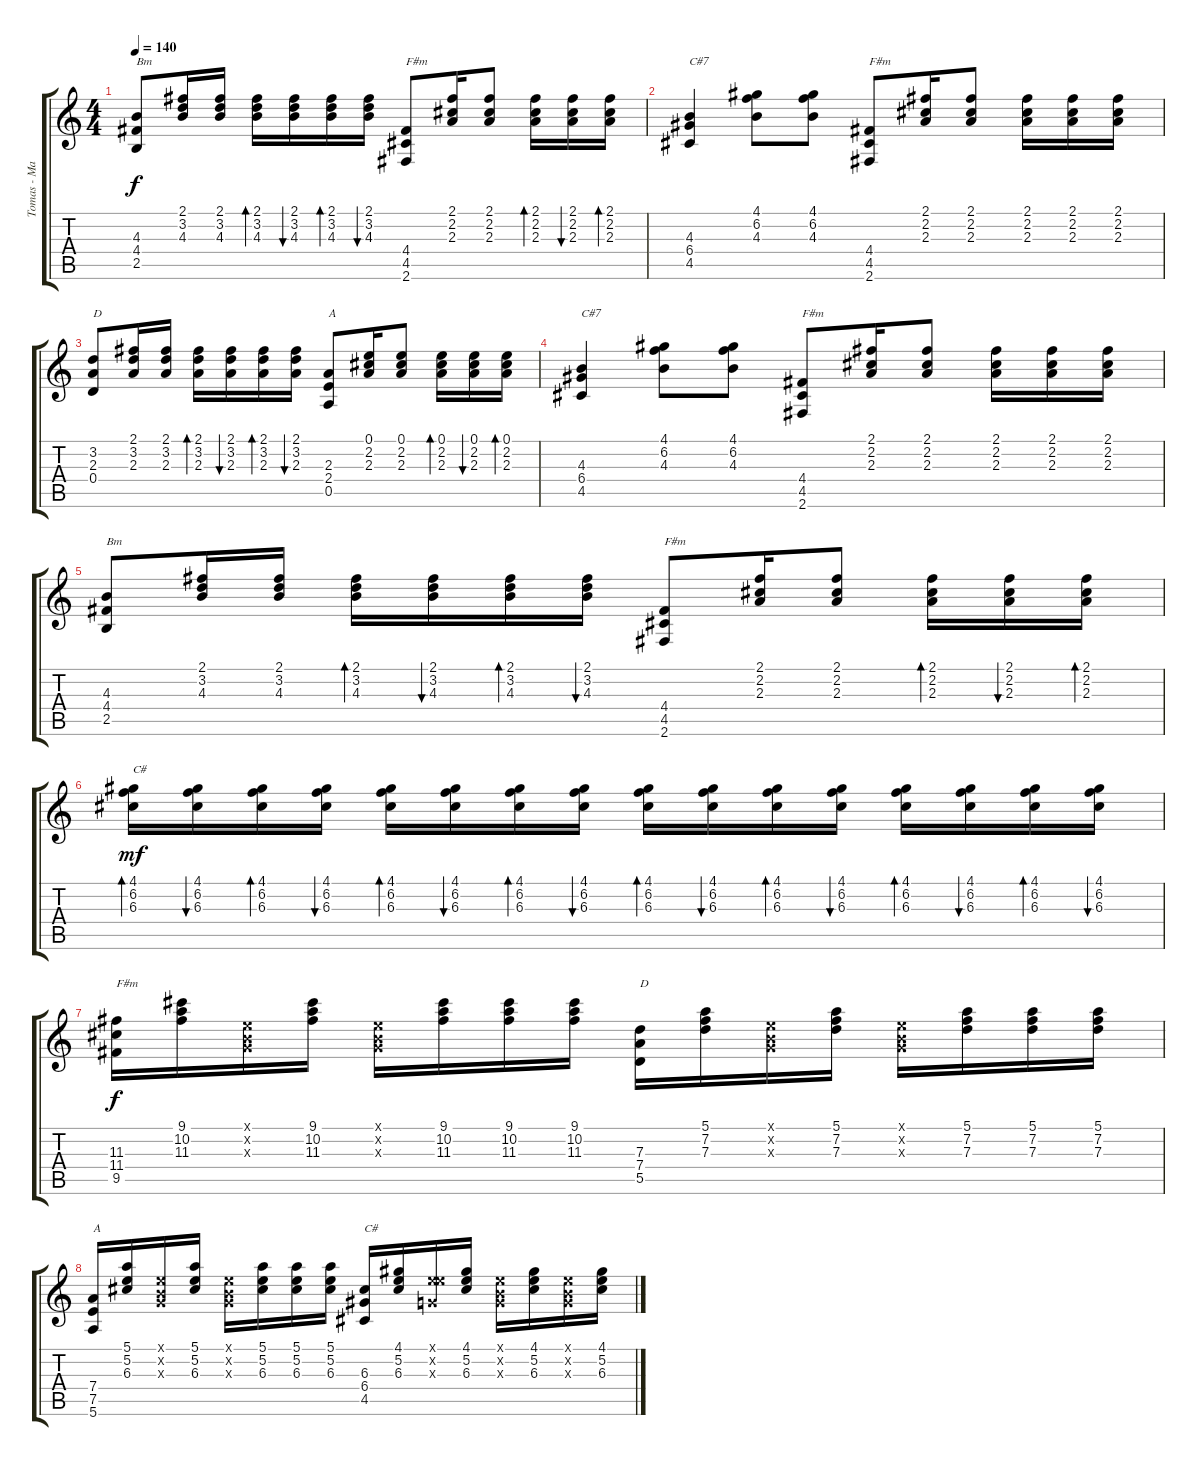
\track ("Tomas - Main Guitar" "Tomas - Ma") {instrument distortionguitar}
\staff {score tabs}
\tuning (E4 B3 G3 D3 A2 E2) {hide}
\ts (4 4)
\tempo 140
\clef g2
\ks c
(4.3 4.4 2.5).8{txt "Bm" dy f} (2.1 3.2 4.3).16 (2.1 3.2 4.3).16 (2.1 3.2 4.3).16{bd 60} (2.1 3.2 4.3).16{bu 60} (2.1 3.2 4.3).16{bd 60} (2.1 3.2 4.3).16{bu 60} (4.4 4.5 2.6).8{txt "F#m"} (2.1 2.2 2.3).16 (2.1 2.2 2.3).8 (2.1 2.2 2.3).16{bd 60} (2.1 2.2 2.3).16{bu 60} (2.1 2.2 2.3).16{bd 60} |
(4.3 6.4 4.5).4{txt "C#7"} (4.1 6.2 4.3).8 (4.1 6.2 4.3).8 (4.4 4.5 2.6).8{txt "F#m"} (2.1 2.2 2.3).16 (2.1 2.2 2.3).8 (2.1 2.2 2.3).16 (2.1 2.2 2.3).16 (2.1 2.2 2.3).16 |
(3.2 2.3 0.4).8{txt "D"} (2.1 3.2 2.3).16 (2.1 3.2 2.3).16 (2.1 3.2 2.3).16{bd 60} (2.1 3.2 2.3).16{bu 60} (2.1 3.2 2.3).16{bd 60} (2.1 3.2 2.3).16{bu 60} (2.3 2.4 0.5).8{txt "A"} (0.1 2.2 2.3).16 (0.1 2.2 2.3).8 (0.1 2.2 2.3).16{bd 60} (0.1 2.2 2.3).16{bu 60} (0.1 2.2 2.3).16{bd 60} |
(4.3 6.4 4.5).4{txt "C#7"} (4.1 6.2 4.3).8 (4.1 6.2 4.3).8 (4.4 4.5 2.6).8{txt "F#m"} (2.1 2.2 2.3).16 (2.1 2.2 2.3).8 (2.1 2.2 2.3).16 (2.1 2.2 2.3).16 (2.1 2.2 2.3).16 |
(4.3 4.4 2.5).8{txt "Bm"} (2.1 3.2 4.3).16 (2.1 3.2 4.3).16 (2.1 3.2 4.3).16{bd 60} (2.1 3.2 4.3).16{bu 60} (2.1 3.2 4.3).16{bd 60} (2.1 3.2 4.3).16{bu 60} (4.4 4.5 2.6).8{txt "F#m"} (2.1 2.2 2.3).16 (2.1 2.2 2.3).8 (2.1 2.2 2.3).16{bd 60} (2.1 2.2 2.3).16{bu 60} (2.1 2.2 2.3).16{bd 60} |
(4.1 6.2 6.3).16{bd 60 txt "C#" dy mf} (4.1 6.2 6.3).16{bu 60} (4.1 6.2 6.3).16{bd 60} (4.1 6.2 6.3).16{bu 60} (4.1 6.2 6.3).16{bd 60} (4.1 6.2 6.3).16{bu 60} (4.1 6.2 6.3).16{bd 60} (4.1 6.2 6.3).16{bu 60} (4.1 6.2 6.3).16{bd 60} (4.1 6.2 6.3).16{bu 60} (4.1 6.2 6.3).16{bd 60} (4.1 6.2 6.3).16{bu 60} (4.1 6.2 6.3).16{bd 60} (4.1 6.2 6.3).16{bu 60} (4.1 6.2 6.3).16{bd 60} (4.1 6.2 6.3).16{bu 60} |
(11.3 11.4 9.5).16{txt "F#m" dy f} (9.1 10.2 11.3).16 (0.1{x} 0.2{x} 0.3{x}).16 (9.1 10.2 11.3).16 (0.1{x} 0.2{x} 0.3{x}).16 (9.1 10.2 11.3).16 (9.1 10.2 11.3).16 (9.1 10.2 11.3).16 (7.3 7.4 5.5).16{txt "D"} (5.1 7.2 7.3).16 (0.1{x} 0.2{x} 0.3{x}).16 (5.1 7.2 7.3).16 (0.1{x} 0.2{x} 0.3{x}).16 (5.1 7.2 7.3).16 (5.1 7.2 7.3).16 (5.1 7.2 7.3).16 |
(7.4 7.5 5.6).16{txt "A"} (5.1 5.2 6.3).16 (0.1{x} 0.2{x} 0.3{x}).16 (5.1 5.2 6.3).16 (0.1{x} 0.2{x} 0.3{x}).16 (5.1 5.2 6.3).16 (5.1 5.2 6.3).16 (5.1 5.2 6.3).16 (6.3 6.4 4.5).16{txt "C#"} (4.1 5.2 6.3).16 (0.1{x} 5.2{x} 0.3{x}).16 (4.1 5.2 6.3).16 (0.1{x} 0.2{x} 0.3{x}).16 (4.1 5.2 6.3).16 (0.1{x} 0.2{x} 0.3{x}).16 (4.1 5.2 6.3).16
